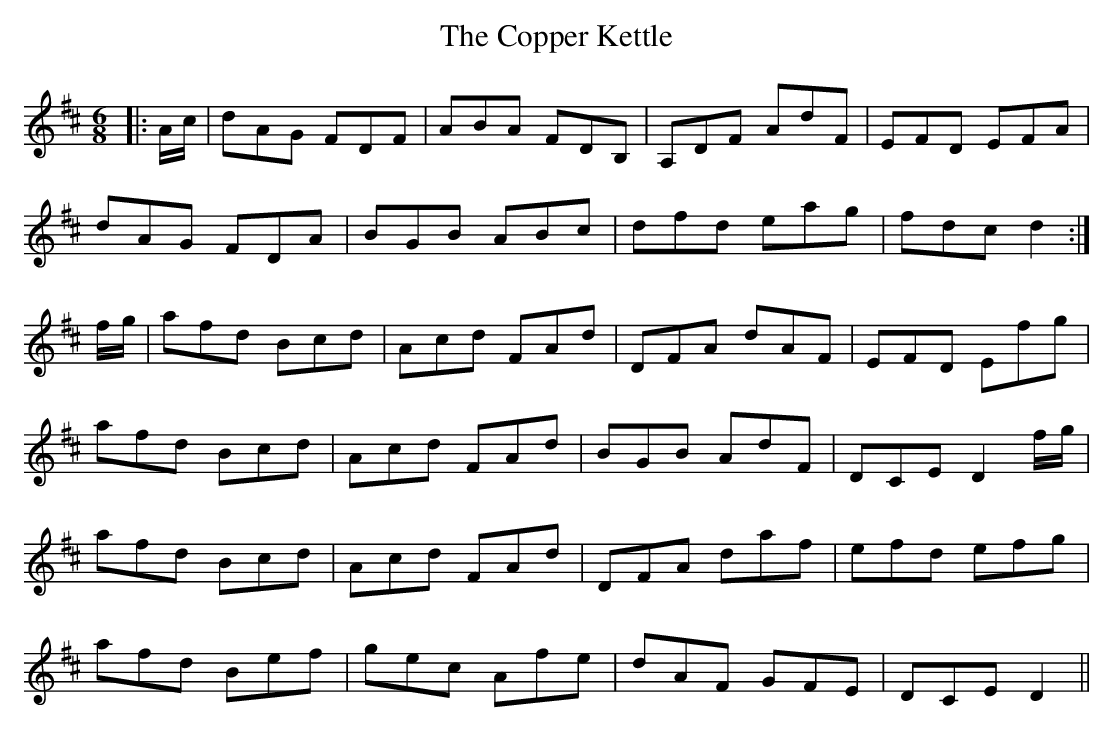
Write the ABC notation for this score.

X:1
T: The Copper Kettle
M: 6/8
L: 1/8
K: Dmaj
|:A/c/|dAG FDF|ABA FDB,|A,DF AdF|EFD EFA|
dAG FDA|BGB ABc|dfd eag|fdc d2:|
f/g/|afd Bcd|Acd FAd|DFA dAF|EFD Efg|
afd Bcd|Acd FAd|BGB AdF|DCE D2f/g/|
afd Bcd|Acd FAd|DFA daf|efd efg|
afd Bef|gec Afe|dAF GFE|DCE D2||
